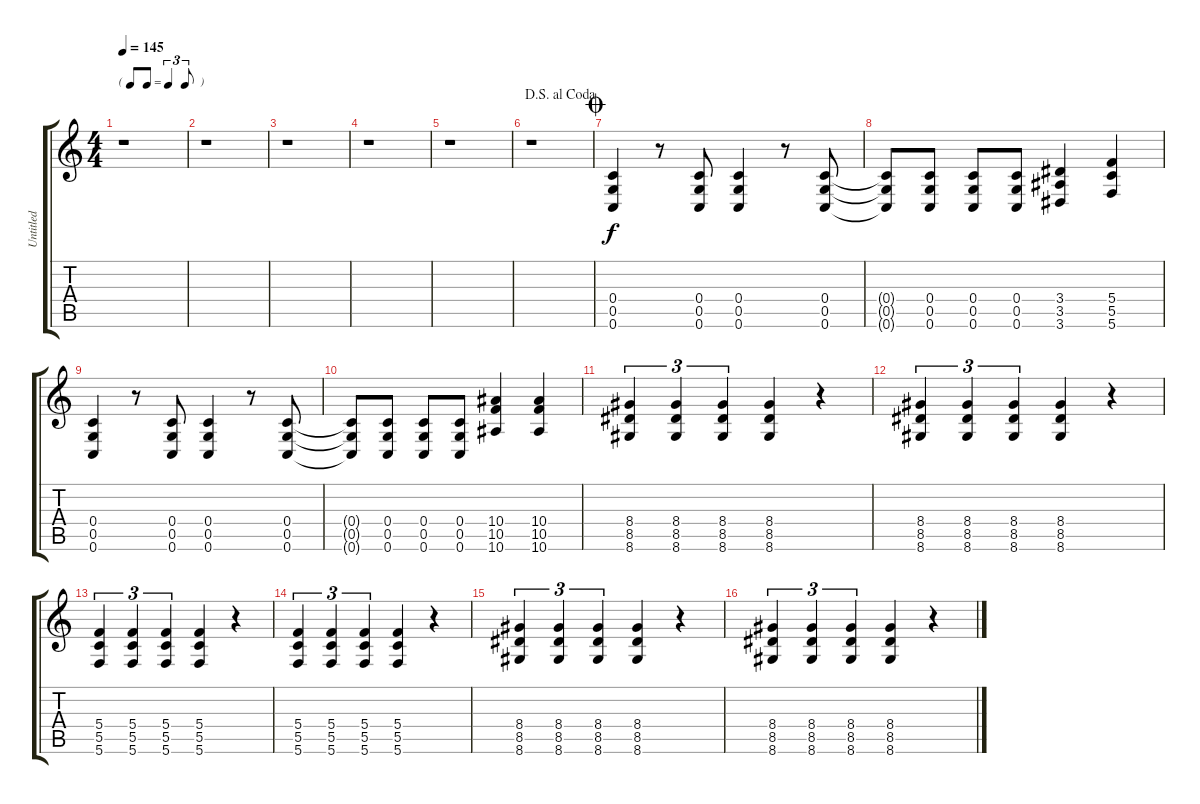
\track ("Untitled" "Untitled") {instrument distortionguitar}
\staff {score tabs}
\tuning (D4 A3 F3 C3 G2 C2) {hide}
\ts (4 4)
\tf triplet8th
\tempo 145
\clef g2
\ks c
r.1{dy f} |
r.1 |
r.1 |
r.1 |
r.1 |
\jump dalsegnoalcoda
r.1 |
\jump coda
(0.4 0.5 0.6).4 r.8 (0.4 0.5 0.6).8 (0.4 0.5 0.6).4 r.8 (0.4 0.5 0.6).8 |
(0.4{t} 0.5{t} 0.6{t}).8 (0.4 0.5 0.6).8 (0.4 0.5 0.6).8 (0.4 0.5 0.6).8 (3.4 3.5 3.6).4 (5.4 5.5 5.6).4 |
(0.4 0.5 0.6).4 r.8 (0.4 0.5 0.6).8 (0.4 0.5 0.6).4 r.8 (0.4 0.5 0.6).8 |
(0.4{t} 0.5{t} 0.6{t}).8 (0.4 0.5 0.6).8 (0.4 0.5 0.6).8 (0.4 0.5 0.6).8 (10.4 10.5 10.6).4 (10.4 10.5 10.6).4 |
(8.4 8.5 8.6).4{tu (3 2)} (8.4 8.5 8.6).4{tu (3 2)} (8.4 8.5 8.6).4{tu (3 2)} (8.4 8.5 8.6).4 r.4 |
(8.4 8.5 8.6).4{tu (3 2)} (8.4 8.5 8.6).4{tu (3 2)} (8.4 8.5 8.6).4{tu (3 2)} (8.4 8.5 8.6).4 r.4 |
(5.4 5.5 5.6).4{tu (3 2)} (5.4 5.5 5.6).4{tu (3 2)} (5.4 5.5 5.6).4{tu (3 2)} (5.4 5.5 5.6).4 r.4 |
(5.4 5.5 5.6).4{tu (3 2)} (5.4 5.5 5.6).4{tu (3 2)} (5.4 5.5 5.6).4{tu (3 2)} (5.4 5.5 5.6).4 r.4 |
(8.4 8.5 8.6).4{tu (3 2)} (8.4 8.5 8.6).4{tu (3 2)} (8.4 8.5 8.6).4{tu (3 2)} (8.4 8.5 8.6).4 r.4 |
(8.4 8.5 8.6).4{tu (3 2)} (8.4 8.5 8.6).4{tu (3 2)} (8.4 8.5 8.6).4{tu (3 2)} (8.4 8.5 8.6).4 r.4
